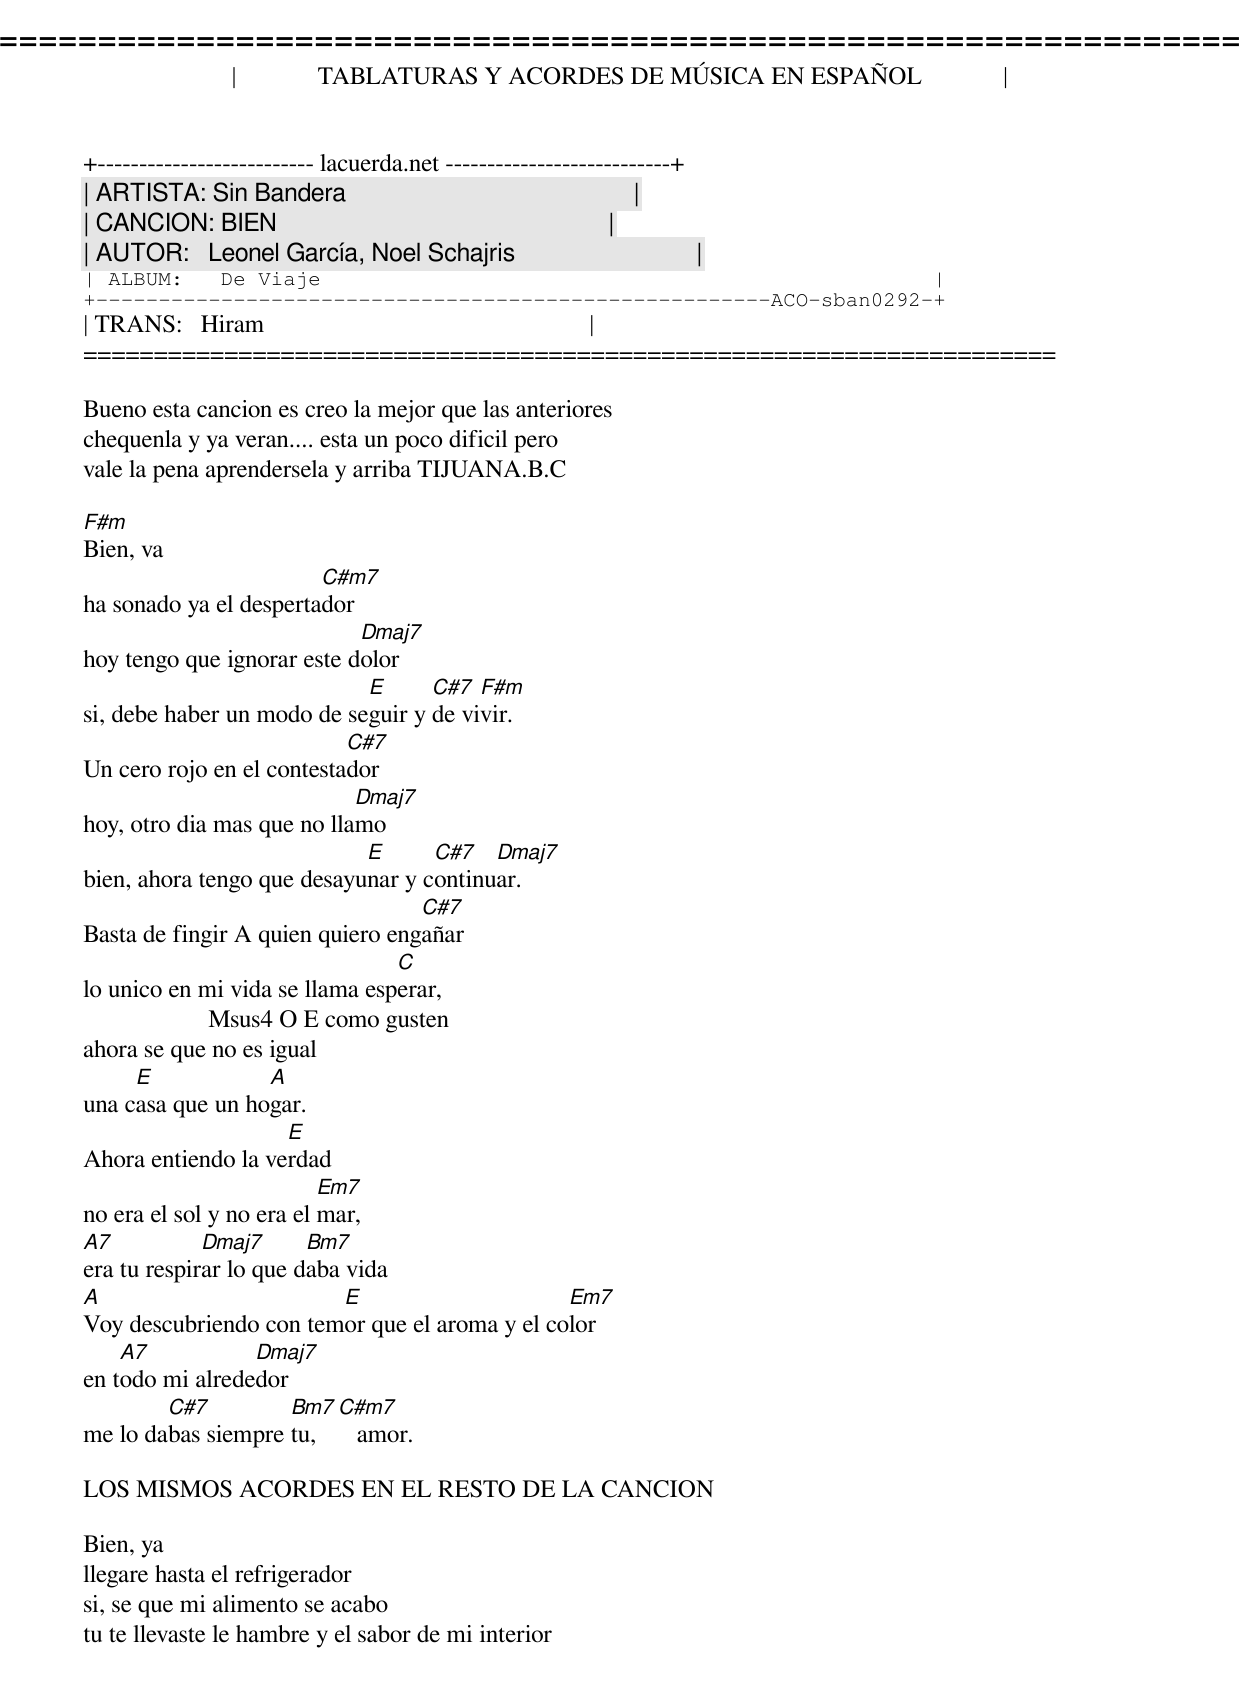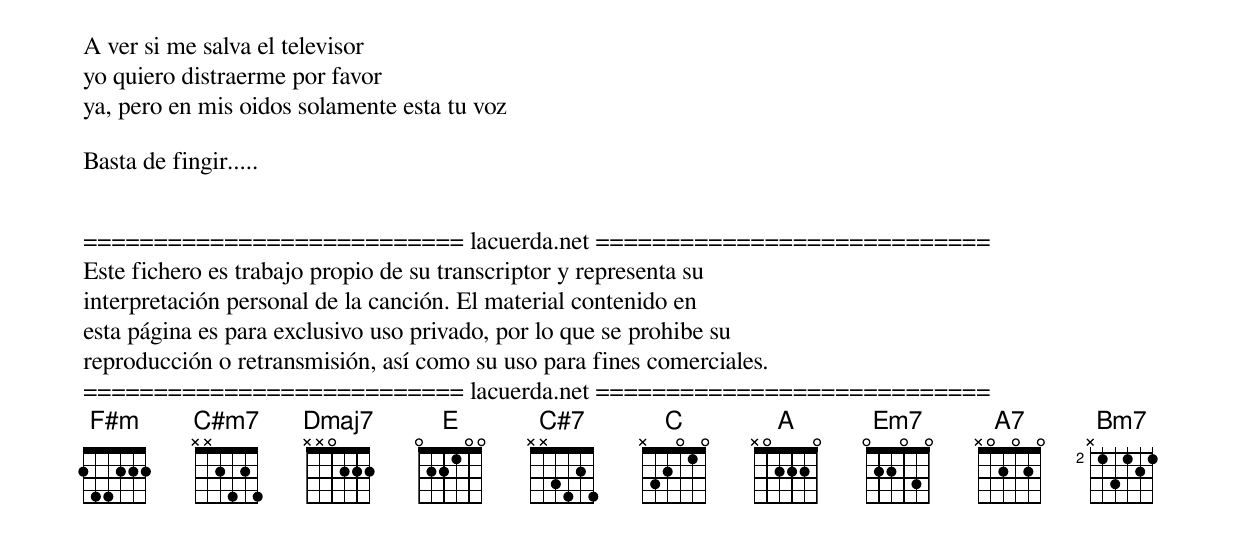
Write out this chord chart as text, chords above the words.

=====================================================================
|             TABLATURAS Y ACORDES DE MÚSICA EN ESPAÑOL             |
+-------------------------- lacuerda.net ---------------------------+
| ARTISTA: Sin Bandera                                              |
| CANCION: BIEN                                                     |
| AUTOR:   Leonel García, Noel Schajris                             |
| ALBUM:   De Viaje                                                 |
+------------------------------------------------------ACO-sban0292-+
| TRANS:   Hiram                                                    |
=====================================================================

Bueno esta cancion es creo la mejor que las anteriores
chequenla y ya veran.... esta un poco dificil pero
vale la pena aprendersela y arriba TIJUANA.B.C

F#m
Bien, va
                        C#m7
ha sonado ya el despertador
                            Dmaj7
hoy tengo que ignorar este dolor
                            E      C#7  F#m
si, debe haber un modo de seguir y de vivir.
                           C#7
Un cero rojo en el contestador
                            Dmaj7
hoy, otro dia mas que no llamo
                            E      C#7   Dmaj7
bien, ahora tengo que desayunar y continuar.
                                  C#7
Basta de fingir A quien quiero engañar
                                C
lo unico en mi vida se llama esperar,
                    Msus4 O E como gusten
ahora se que no es igual
     E            A
una casa que un hogar.
                    E
Ahora entiendo la verdad
                          Em7
no era el sol y no era el mar,
A7           Dmaj7      Bm7
era tu respirar lo que daba vida
A                       E                      Em7
Voy descubriendo con temor que el aroma y el color
    A7           Dmaj7
en todo mi alrededor
        C#7         Bm7  C#m7
me lo dabas siempre tu,     amor.

LOS MISMOS ACORDES EN EL RESTO DE LA CANCION

Bien, ya
llegare hasta el refrigerador
si, se que mi alimento se acabo
tu te llevaste le hambre y el sabor de mi interior

A ver si me salva el televisor
yo quiero distraerme por favor
ya, pero en mis oidos solamente esta tu voz

Basta de fingir.....


=========================== lacuerda.net ============================
Este fichero es trabajo propio de su transcriptor y representa su
interpretación personal de la canción. El material contenido en
esta página es para exclusivo uso privado, por lo que se prohibe su
reproducción o retransmisión, así como su uso para fines comerciales.
=========================== lacuerda.net ============================
